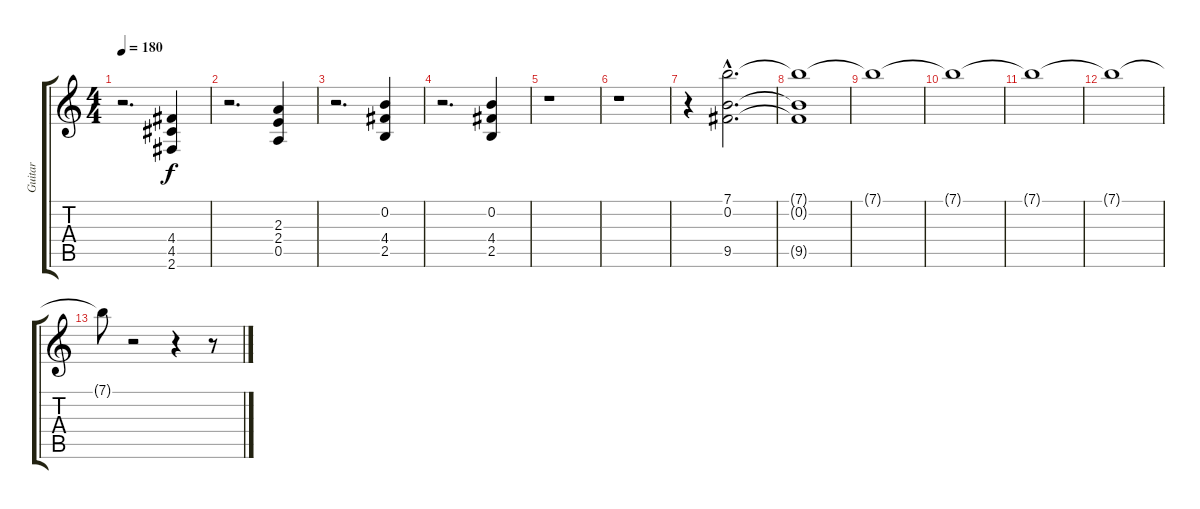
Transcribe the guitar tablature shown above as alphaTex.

\track ("Guitar" "Guitar") {instrument distortionguitar}
\staff {score tabs}
\tuning (E4 B3 G3 D3 A2 E2) {hide}
\ts (4 4)
\tempo 180
\clef g2
\ks c
r.2{d dy f} (4.4 4.5 2.6).4 |
r.2{d} (2.3 2.4 0.5).4 |
r.2{d} (0.2 4.4 2.5).4 |
r.2{d} (0.2 4.4 2.5).4 |
r.1 |
r.1 |
r.4 (7.1{hac} 0.2{hac} 9.5{hac}).2{d} |
(7.1{t} 0.2{t} 9.5{t}).1 |
7.1{t}.1 |
7.1{t}.1 |
7.1{t}.1 |
7.1{t}.1 |
7.1{t}.8 r.2 r.4 r.8
